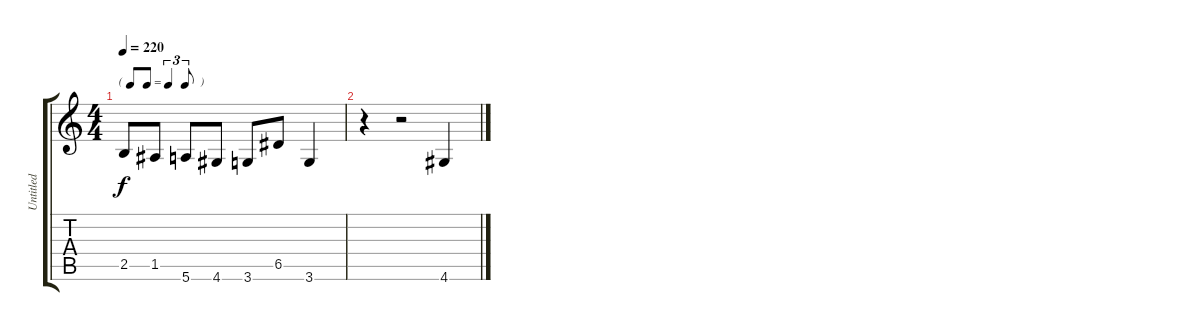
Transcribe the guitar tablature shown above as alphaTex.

\track ("Untitled" "Untitled") {instrument acousticguitarnylon}
\staff {score tabs}
\tuning (E4 B3 G3 D3 A2 E2) {hide}
\ts (4 4)
\tf triplet8th
\tempo 220
\clef g2
\ks c
2.5.8{dy f} 1.5.8 5.6.8 4.6.8 3.6.8 6.5.8 3.6.4 |
r.4 r.2 4.6.4
